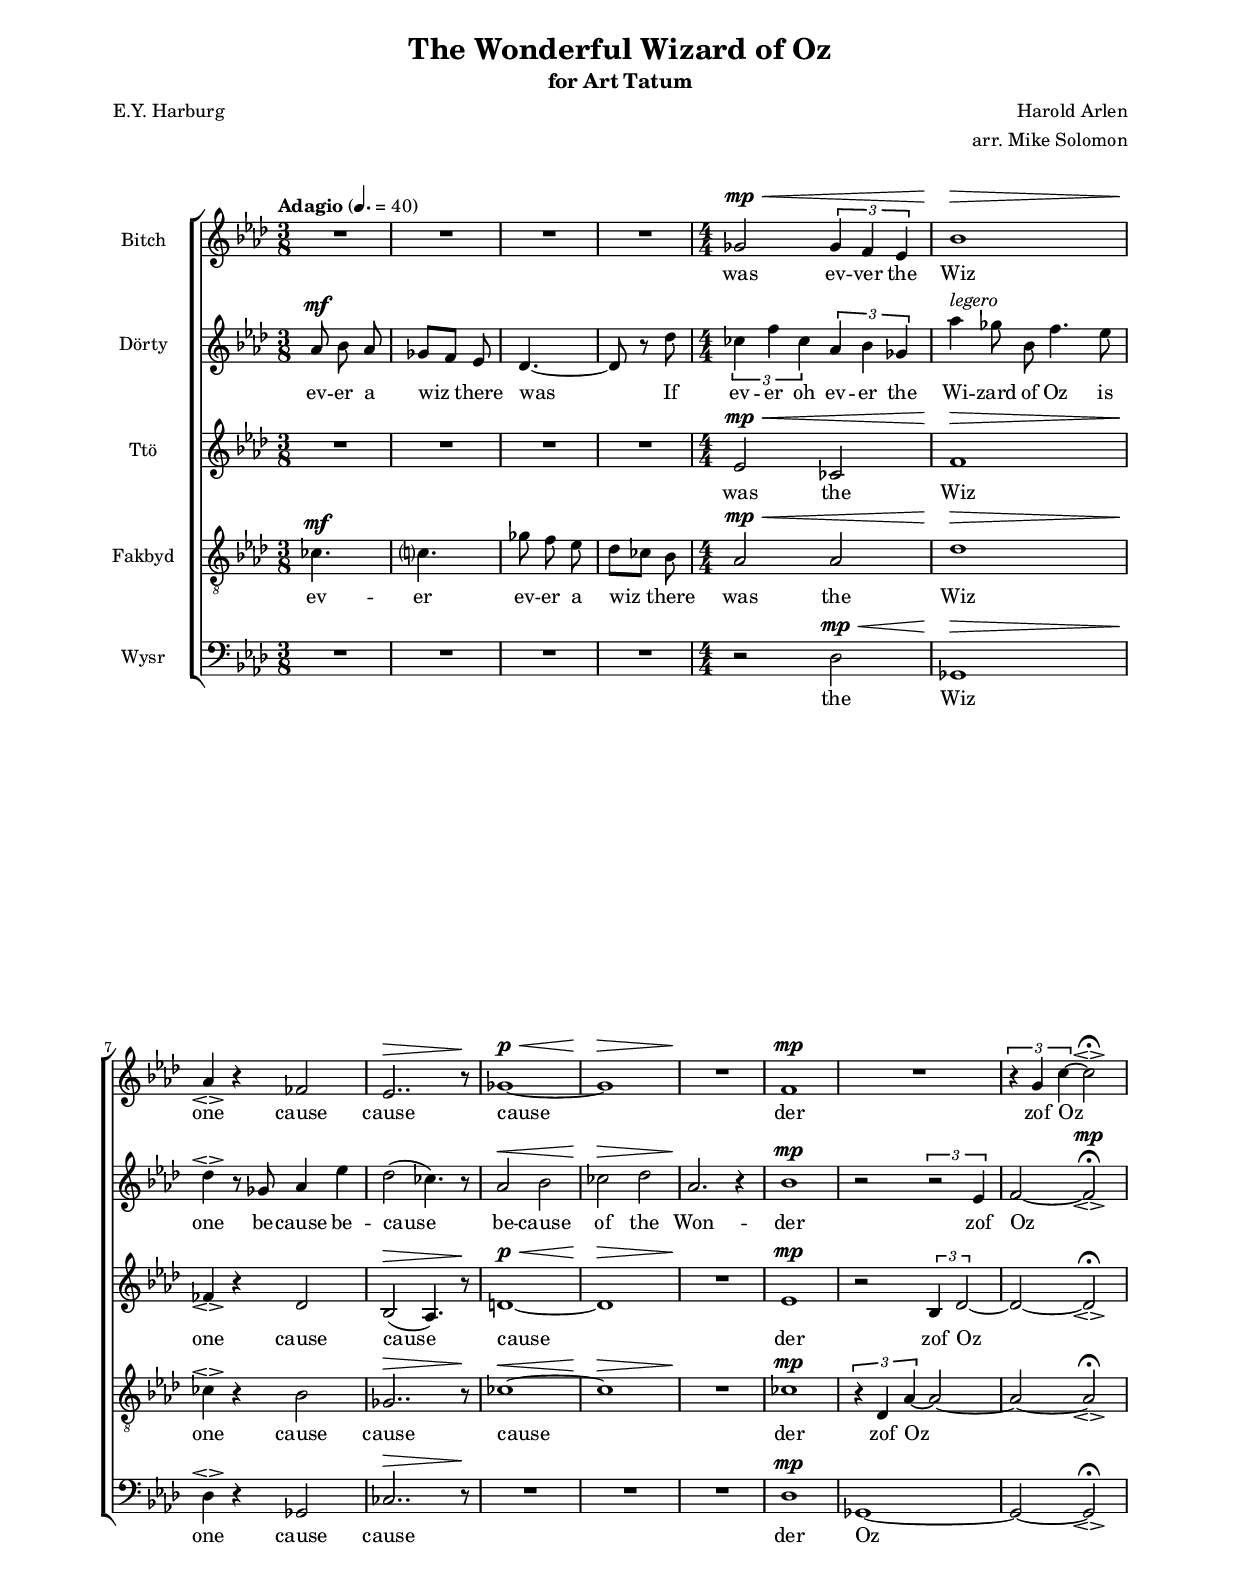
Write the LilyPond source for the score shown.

\version "2.17.0"
\include "defs-devel.ly"
\paper {
  footnote-separator-markup = \markup { \column { " "\override #`(span-factor . 1/5) { \draw-hline } }}
  footnote-padding = 5\mm
  top-system-spacing = #'((basic-distance . 1) (minimum-distance . 0) (padding . 1) (stretchability . 40))
  bottom-system-spacing = #'((basic-distance . 1) (minimum-distance . 0) (padding . 1) (stretchability . 50))
  ragged-right = ##f
  left-margin = 0.75\in
  right-margin = 0.75\in
  %top-margin = 0.5\in
  bottom-margin = 0.6\in
  ragged-last-bottom = ##f
  %max-systems-per-page = #2
}

#(ly:set-option 'point-and-click #f)

legero = \markup \italic "legero"

\header {
  title = "The Wonderful Wizard of Oz" %(1)"
  subtitle = \markup { for Art Tatum }
  composer = "Harold Arlen"
  poet = "E.Y. Harburg"
  arranger = "arr. Mike Solomon"
}

nothing = {}

marksSlowPart = {
  \time 3/8
  \tempo "Adagio" 4.=40
  s4.*4 |
  \time 4/4
  s1*2 |
}

prefatoryMatterSlowPart = {
  \key aes \major
  #(set-accidental-style 'modern-cautionary)
  
}

sopranoSlowPart = \relative c'' { \autoBeamOff
  \prefatoryMatterSlowPart
  R4.*4 |
  ges2\mp\< \times 2/3 { ges4 f ees } |
  bes'1\> |
  aes4\!\espressivo r4 fes2 |
  ees2..\> r8\! |
  ges1\p\< ~ |
  ges\> |
  R1\! |
  f\mp |
  R1 |
  \times 2/3 { r4 g c ~ } c2\espressivo\fermata |
}

sopranoSlowPartWords = \lyricmode {
  was ev -- ver the
  Wiz
  one
  cause cause cause der
  zof Oz
}

mezzoSlowPart = \relative c'' { \autoBeamOff
  \prefatoryMatterSlowPart
  aes8\mf bes aes |
  ges [ f ] ees |
  des4. ~ |
  des8 r des' |
  \times 2/3 { ces4 f ces } \times 2/3 { aes bes ges } |
  aes'4^\legero ges8 bes, f'4. ees8 |
  des4\espressivo r8 ges,8 aes4 ees' |
  des2 ( ces4. ) r8 |
  aes2\<  bes |
  ces\>  des |
  aes2.\! r4 |
  bes1\mp |
  r2 \times 2/3 { r2 ees,4 }
  f2 ~ f2\mp\espressivo\fermata |
}

mezzoSlowPartWords = \lyricmode {
  ev -- er a wiz there was
  If ev -- er oh ev -- er the
  Wi -- zard of Oz is one
  be -- cause be -- cause
  be -- cause of the Won -- der
  zof Oz
}

altoSlowPart = \relative c' { \autoBeamOff
  \prefatoryMatterSlowPart
  R4.*4 |
  ees2\mp\< ces |
  f1\> |
  fes4\!\espressivo r des2 |
  bes2\> ( aes4. ) r8\! |
  d1\p\< ~ |
  d\> |
  R\! |
  ees\mp |
  r2 \times 2/3 { bes4 des2 ~ } |
  des ~ des\espressivo\fermata |
}

altoSlowPartWords = \lyricmode {
  was the
  Wiz
  one
  cause cause cause der
  zof Oz
}

tenorSlowPart = \relative c' {
  \autoBeamOff
  \clef "treble_8"
  \prefatoryMatterSlowPart
  ces4.\mf |
  c |
  ges'8 f ees |
  des [ ces ] bes |
  aes2\mp\< aes |
  des1\> |
  ces4\!\espressivo r bes2 |
  ges2..\> r8\! |
  ces1\< ~ |
  ces\> |
  R1\! |
  ces\mp |
  \times 2/3 { r4 des, aes' ~ } aes2 ~ |
  aes ~ aes\espressivo\fermata |
}

tenorSlowPartWords = \lyricmode {
  ev -- er
  ev -- er a wiz there
  was the
  Wiz
  one
  cause
  cause
  cause
  der
  zof Oz
}

bassSlowPart = \relative c { \autoBeamOff
  \prefatoryMatterSlowPart
  \clef bass
  R4.*4 |
  r2 des\mp\< |
  ges,1\> |
  des'4\!\espressivo r4 ges,2 |
  ces2..\> r8\! |
  R1 |
  R1 |
  R1 |
  des\mp |
  ges, ~ |
  ges2 ~ ges\espressivo\fermata |
}

bassSlowPartWords = \lyricmode {
  the Wiz
  one cause cause
  der
  Oz
}

%%% SCORE
#(set-global-staff-size 16)

\score {
  \new ChoirStaff <<
    \new Staff \with { instrumentName = \bitchName %shortInstrumentName = #"M."
} <<
      \new Voice = "sopranoSlowPart" { << { \numericTimeSignature
        \sopranoSlowPart
      } {
        \marksSlowPart
      } {
        \nothing
      }>> }
      \new Lyrics \lyricsto "sopranoSlowPart" {
        \sopranoSlowPartWords
      }
    >>
    \new Staff \with { instrumentName = \dortyName %shortInstrumentName = #"E."
} <<
      \new Voice = "mezzoSlowPart" { << { \numericTimeSignature
        \mezzoSlowPart
      } {
        \nothing
      } >> }
      \new Lyrics \lyricsto "mezzoSlowPart" {
        \mezzoSlowPartWords
      }
    >>
    \new Staff \with { instrumentName = \ttoName %shortInstrumentName = #"Mk."
} <<
      \new Voice = "altoSlowPart" { << { \numericTimeSignature
        \altoSlowPart
      } {
        \nothing
      } >> }
      \new Lyrics \lyricsto "altoSlowPart" {
        \altoSlowPartWords
      }
    >>
    \new Staff \with { instrumentName = \fakbydName %shortInstrumentName = #"R."
} <<
      \new Voice = "tenorSlowPart" { << { \numericTimeSignature
        \tenorSlowPart
      } {
        \nothing
      } >> }
      \new Lyrics \lyricsto "tenorSlowPart" {
        \tenorSlowPartWords
      }
    >>
    \new Staff \with { instrumentName = \wysrName %shortInstrumentName = #"P." %\markup { \concat { E \super u . } }
} <<
      \new Voice = "bassSlowPart" { << { \numericTimeSignature
        \bassSlowPart
      } {
        \nothing
      } >> }
      \new Lyrics \lyricsto "bassSlowPart" {
        \bassSlowPartWords
      }
    >>
  >>
  \layout {
    \context {
      \Voice
      \override TextScript #'layer = #6
      \override NoteHead #'layer = #7
      \override Glissando #'breakable = ##t
      \override TupletNumber #'breakable = ##t
      \override TupletBracket #'breakable = ##t
      \override DynamicLineSpanner.direction = #UP
      \remove "Forbid_line_break_engraver"
    }
    \context {
      \Staff
      \consists "Metronome_mark_engraver"
      \override TimeSignature #'style = #'numbered
      \override StaffSymbol #'layer = #4
      \override TimeSignature #'layer = #3
      \override TimeSignature #'whiteout = ##t
    }
    \context {
      \Lyrics
      %\override LyricText #'whiteout = ##t
      \override LyricText #'layer = #6
    }
    \context {
      \Score
      \remove "Metronome_mark_engraver"
      \override NonMusicalPaperColumn #'allow-loose-spacing = ##f
    }
  }
}

%{
%%% piano redux
#(set-global-staff-size 20)

\score {
  \new PianoStaff <<
    \new Staff <<
      \new Voice = "1" { \voiceOne << \sopranoSlowPart \marksSlowPart >> }
      \new Voice = "2" { \voiceTwo \mezzoSlowPart }
      \new Voice = "3" { \voiceThree \altoSlowPart }
    >>
    \new Staff <<
      \new Voice = "4" { \voiceOne \tenorSlowPart }
      \new Voice = "5" { \voiceTwo \bassSlowPart }
    >>
  >>
  \layout {
    \context {
      \Voice
      \override TextScript #'layer = #6
      \override NoteHead #'layer = #7
      \override Glissando #'breakable = ##t
      \override TupletNumber #'breakable = ##t
      \override TupletBracket #'breakable = ##t
      \override Hairpin.direction = #UP
      \override DynamicText.direction = #UP
      \remove "Forbid_line_break_engraver"
    }
    \context {
      \Staff
      \consists "Metronome_mark_engraver"
      \override TimeSignature #'style = #'numbered
      \override StaffSymbol #'layer = #4
      \override TimeSignature #'layer = #3
      \override DynamicLineSpanner.direction = #UP
      \override TimeSignature #'whiteout = ##t
    }
    \context {
      \Lyrics
      %\override LyricText #'whiteout = ##t
      \override LyricText #'layer = #6
    }
    \context {
      \Score
      \remove "Metronome_mark_engraver"
      \override NonMusicalPaperColumn #'allow-loose-spacing = ##f
    }
  }
}
%}
%%% MIDI

\score {
  \new ChoirStaff <<
    \new Staff \with { instrumentName = \bitchName %shortInstrumentName = #"M."
} <<
      \new Voice = "sopranoSlowPart" { << { \numericTimeSignature
        \sopranoSlowPart
      } {
        \marksSlowPart
      } >> }
      \new Lyrics \lyricsto "sopranoSlowPart" {
        \sopranoSlowPartWords
      }
    >>
    \new Staff \with { instrumentName = \dortyName %shortInstrumentName = #"E."
} <<
      \new Voice = "mezzoSlowPart" { \numericTimeSignature
        \mezzoSlowPart
      }
      \new Lyrics \lyricsto "mezzoSlowPart" {
        \mezzoSlowPartWords
      }
    >>
    \new Staff \with { instrumentName = \ttoName %shortInstrumentName = #"Mk."
} <<
      \new Voice = "altoSlowPart" { \numericTimeSignature
        \altoSlowPart
      }
      \new Lyrics \lyricsto "altoSlowPart" {
        \altoSlowPartWords
      }
    >>
    \new Staff \with { instrumentName = \fakbydName %shortInstrumentName = #"R."
} <<
      \new Voice = "tenorSlowPart" { \numericTimeSignature
        \tenorSlowPart
      }
      \new Lyrics \lyricsto "tenorSlowPart" {
        \tenorSlowPartWords
      }
    >>
    \new Staff \with { instrumentName = \wysrName %shortInstrumentName = #"P." %\markup { \concat { E \super u . } }
} <<
      \new Voice = "bassSlowPart" { \numericTimeSignature
        \bassSlowPart
      }
      \new Lyrics \lyricsto "bassSlowPart" {
        \bassSlowPartWords
      }
    >>
  >>
  \midi {}
}
